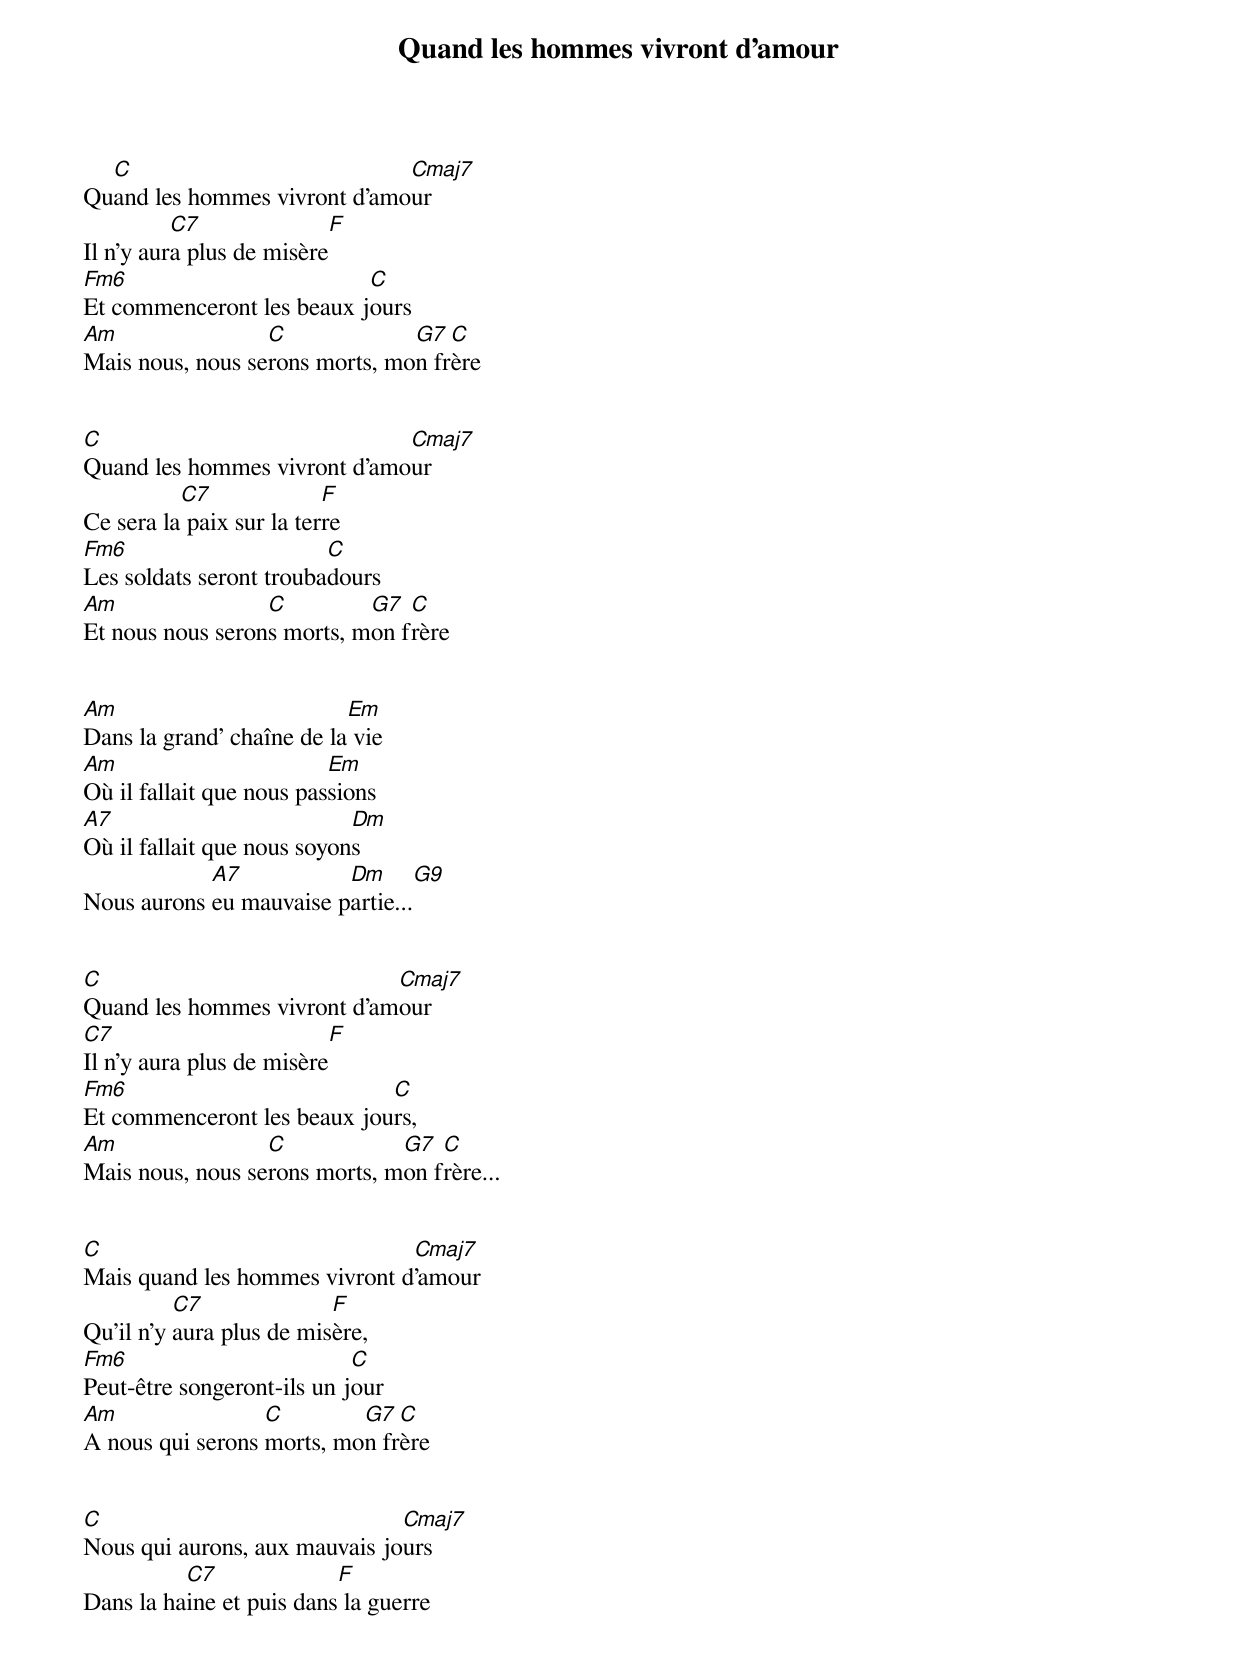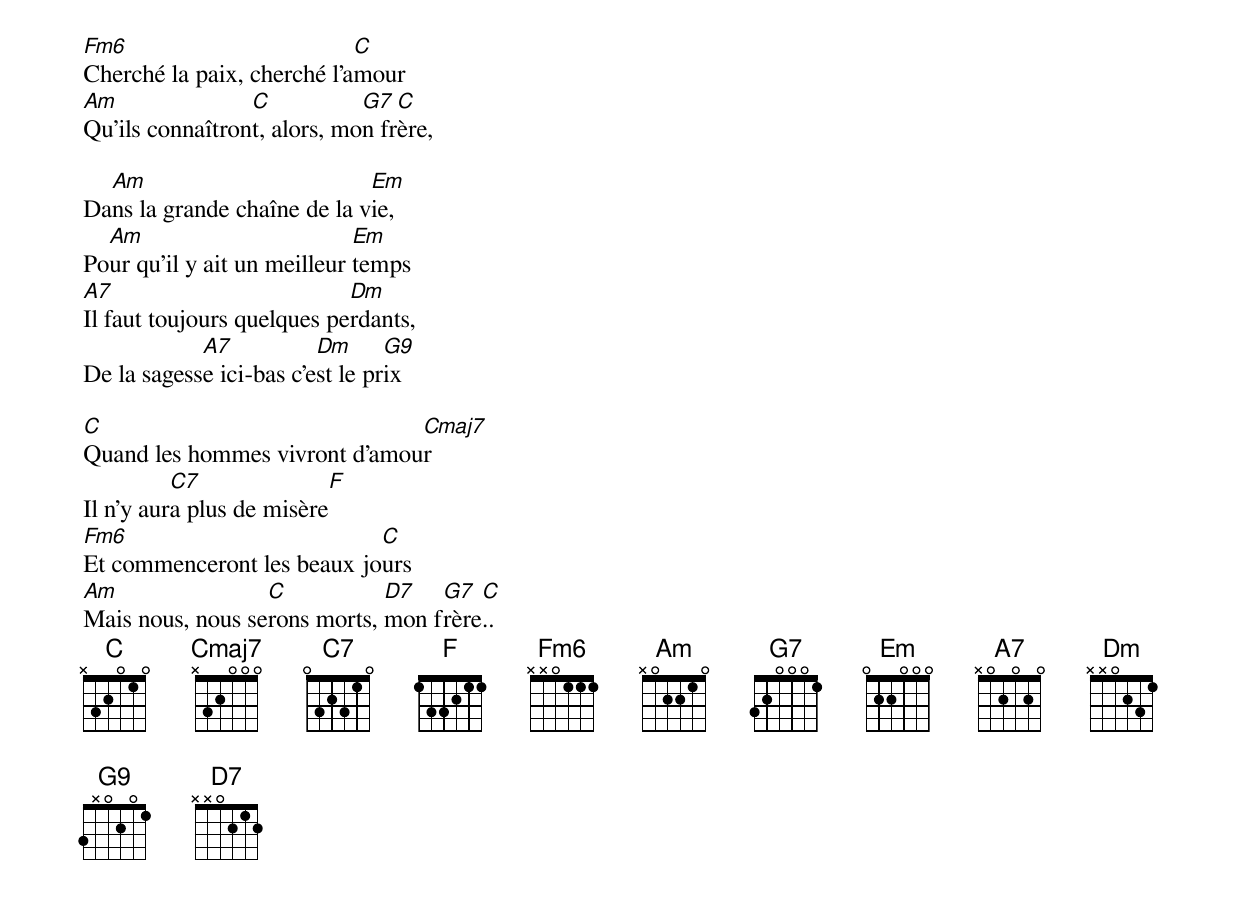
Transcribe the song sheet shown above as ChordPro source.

{t:Quand les hommes vivront d'amour}
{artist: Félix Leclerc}

Qu[C]and les hommes vivront d'amo[Cmaj7]ur
Il n'y aur[C7]a plus de misère[F]
[Fm6]Et commenceront les beaux j[C]ours
[Am]Mais nous, nous se[C]rons morts, mo[G7]n fr[C]ère


[C]Quand les hommes vivront d'amo[Cmaj7]ur
Ce sera la[C7] paix sur la ter[F]re
[Fm6]Les soldats seront trouba[C]dours
[Am]Et nous nous seron[C]s morts, m[G7]on f[C]rère


[Am]Dans la grand' chaîne de la[Em] vie
[Am]Où il fallait que nous pas[Em]sions
[A7]Où il fallait que nous soyon[Dm]s
Nous aurons [A7]eu mauvaise p[Dm]artie...[G9]


[C]Quand les hommes vivront d'am[Cmaj7]our
[C7]Il n'y aura plus de misère[F]
[Fm6]Et commenceront les beaux jou[C]rs,
[Am]Mais nous, nous se[C]rons morts, m[G7]on f[C]rère...


[C]Mais quand les hommes vivront d[Cmaj7]'amour
Qu'il n'y [C7]aura plus de mis[F]ère,
[Fm6]Peut-être songeront-ils un j[C]our
[Am]A nous qui serons [C]morts, mo[G7]n fr[C]ère


[C]Nous qui aurons, aux mauvais jo[Cmaj7]urs
Dans la ha[C7]ine et puis dans[F] la guerre
[Fm6]Cherché la paix, cherché l'a[C]mour
[Am]Qu'ils connaîtron[C]t, alors, mo[G7]n fr[C]ère,

Da[Am]ns la grande chaîne de la v[Em]ie,
Po[Am]ur qu'il y ait un meilleur [Em]temps
[A7]Il faut toujours quelques pe[Dm]rdants,
De la sagess[A7]e ici-bas c'e[Dm]st le pr[G9]ix

[C]Quand les hommes vivront d'amou[Cmaj7]r
Il n'y aur[C7]a plus de misère[F]
[Fm6]Et commenceront les beaux jo[C]urs
[Am]Mais nous, nous se[C]rons morts, [D7]mon f[G7]rère[C]..
